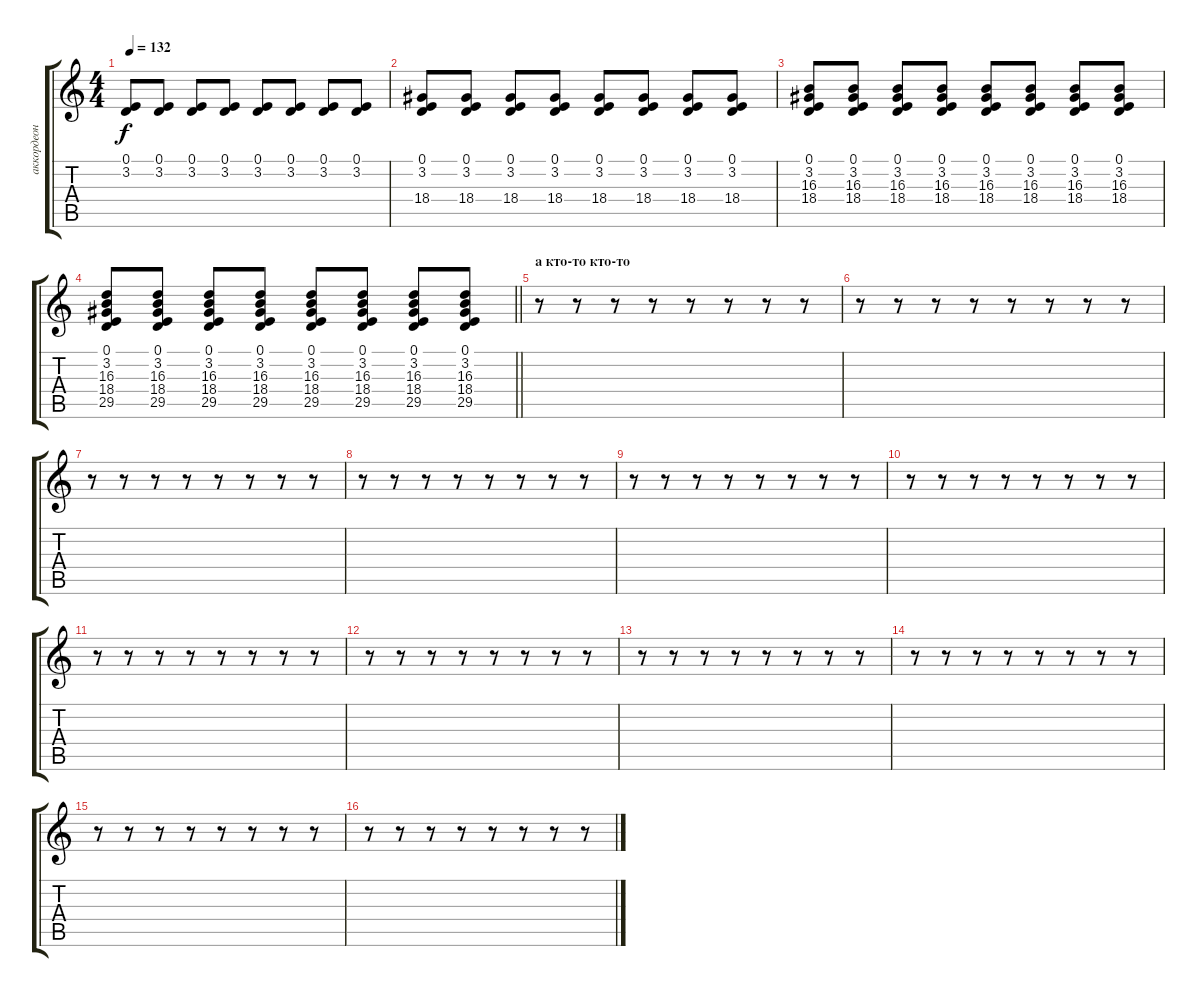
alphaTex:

\track ("аккордеон" "аккордеон") {solo instrument tangoaccordion}
\staff {score tabs}
\tuning (E4 B3 G3 D3 A2 E2) {hide}
\ts (4 4)
\tempo 132
\clef g2
\ks c
(0.1 3.2).8{dy f} (0.1 3.2).8 (0.1 3.2).8 (0.1 3.2).8 (0.1 3.2).8 (0.1 3.2).8 (0.1 3.2).8 (0.1 3.2).8 |
(0.1 3.2 18.4).8 (0.1 3.2 18.4).8 (0.1 3.2 18.4).8 (0.1 3.2 18.4).8 (0.1 3.2 18.4).8 (0.1 3.2 18.4).8 (0.1 3.2 18.4).8 (0.1 3.2 18.4).8 |
(0.1 3.2 16.3 18.4).8 (0.1 3.2 16.3 18.4).8 (0.1 3.2 16.3 18.4).8 (0.1 3.2 16.3 18.4).8 (0.1 3.2 16.3 18.4).8 (0.1 3.2 16.3 18.4).8 (0.1 3.2 16.3 18.4).8 (0.1 3.2 16.3 18.4).8 |
\barLineRight lightlight
(0.1 3.2 16.3 18.4 29.5).8 (0.1 3.2 16.3 18.4 29.5).8 (0.1 3.2 16.3 18.4 29.5).8 (0.1 3.2 16.3 18.4 29.5).8 (0.1 3.2 16.3 18.4 29.5).8 (0.1 3.2 16.3 18.4 29.5).8 (0.1 3.2 16.3 18.4 29.5).8 (0.1 3.2 16.3 18.4 29.5).8 |
\section ("" "а кто-то кто-то")
r.8 r.8 r.8 r.8 r.8 r.8 r.8 r.8 |
r.8 r.8 r.8 r.8 r.8 r.8 r.8 r.8 |
r.8 r.8 r.8 r.8 r.8 r.8 r.8 r.8 |
r.8 r.8 r.8 r.8 r.8 r.8 r.8 r.8 |
r.8 r.8 r.8 r.8 r.8 r.8 r.8 r.8 |
r.8 r.8 r.8 r.8 r.8 r.8 r.8 r.8 |
r.8 r.8 r.8 r.8 r.8 r.8 r.8 r.8 |
r.8 r.8 r.8 r.8 r.8 r.8 r.8 r.8 |
r.8 r.8 r.8 r.8 r.8 r.8 r.8 r.8 |
r.8 r.8 r.8 r.8 r.8 r.8 r.8 r.8 |
r.8 r.8 r.8 r.8 r.8 r.8 r.8 r.8 |
r.8 r.8 r.8 r.8 r.8 r.8 r.8 r.8
